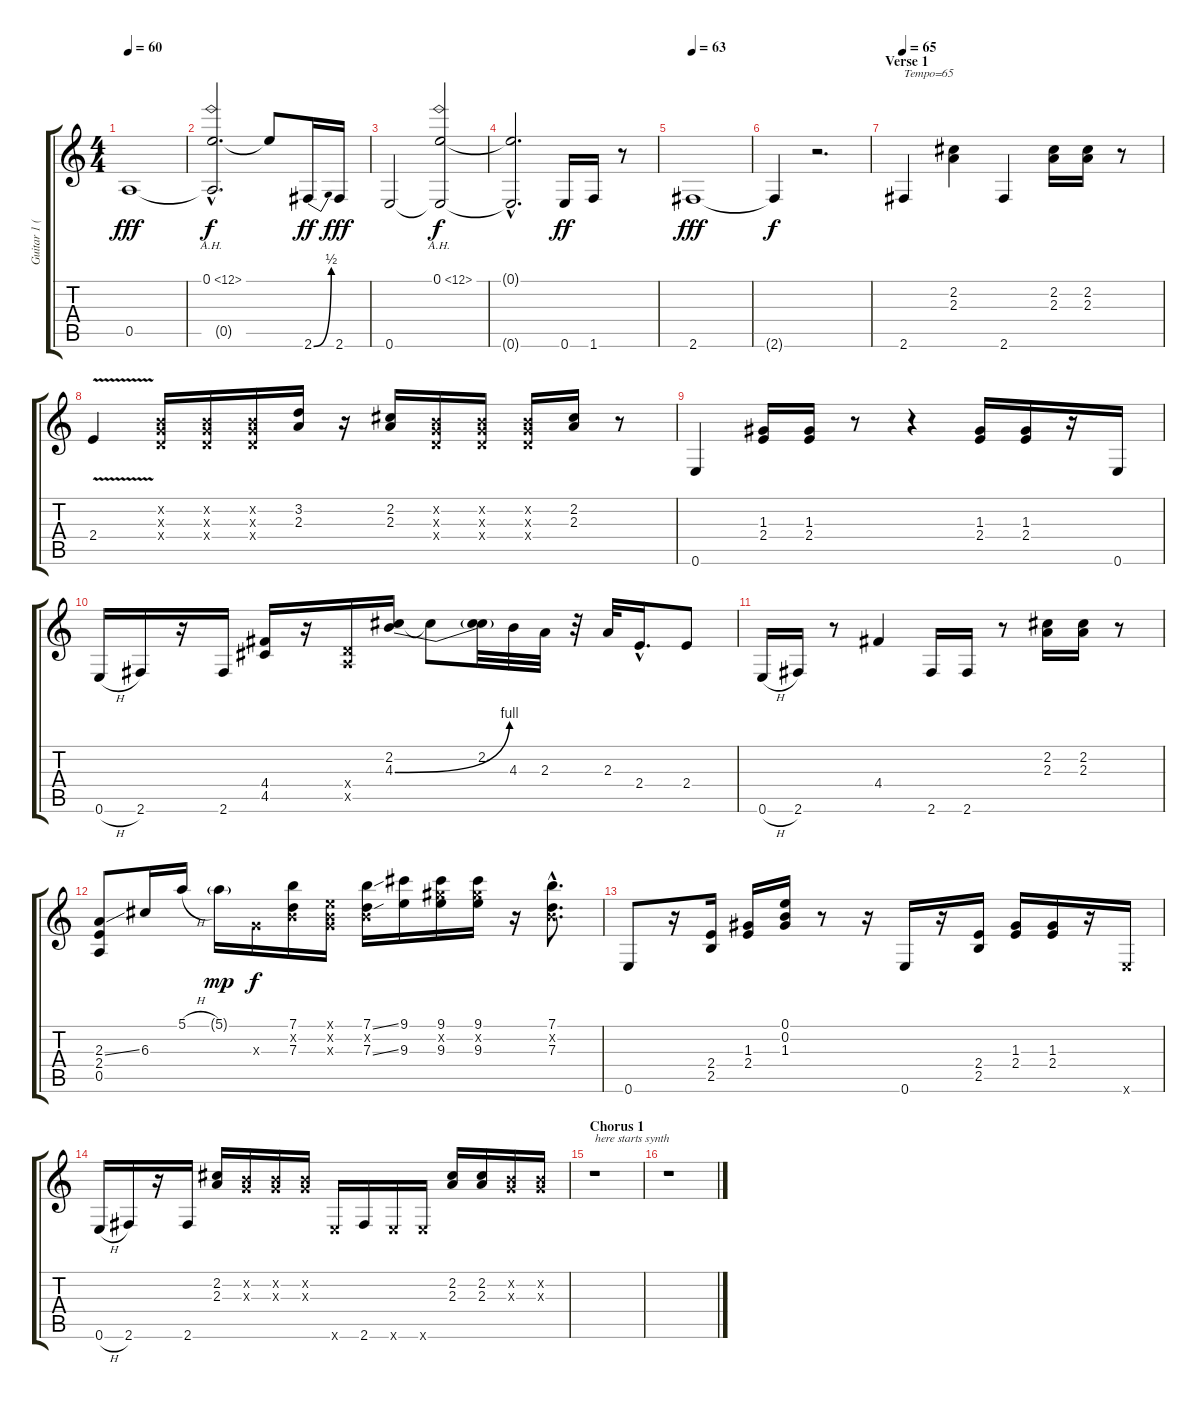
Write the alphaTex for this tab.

\track ("Guitar 1 (David) / Clocks C" "Guitar 1 (") {instrument electricguitarclean}
\staff {score tabs}
\tuning (E4 B3 G3 D3 A2 E2) {hide}
\ts (4 4)
\tempo 60
\clef g2
\ks c
0.5.1{dy fff} |
(0.1{ah 12 hac} 0.5{hac t}).2{d dy f} 0.1{t}.8 2.6{be (bend 0 0 60 2)}.16{dy ff} 2.6.16{dy fff} |
0.6.2 (0.1{ah 12} 0.6{t}).2{dy f} |
(0.1{hac t} 0.6{hac t}).2{d} 0.6.16{dy ff} 1.6.16 r.8 |
\tempo 63
2.6.1{dy fff} |
2.6{t}.4{dy f} r.2{d} |
\section ("" "Verse 1")
\tempo 65
2.6.4{txt "Tempo=65"} (2.2 2.3).4 2.6.4 (2.2 2.3).16 (2.2 2.3).16 r.8 |
2.4{v}.4 (0.2{x} 0.3{x} 0.4{x}).16 (0.2{x} 0.3{x} 0.4{x}).16 (0.2{x} 0.3{x} 0.4{x}).16 (3.2 2.3).16 r.16 (2.2 2.3).16 (0.2{x} 0.3{x} 0.4{x}).16 (0.2{x} 0.3{x} 0.4{x}).16 (0.2{x} 0.3{x} 0.4{x}).16 (2.2 2.3).16 r.8 |
0.6.4 (1.3 2.4).16{instrument electricguitarmuted} (1.3 2.4).16 r.8 r.4 (1.3 2.4).16 (1.3 2.4).16 r.16 0.6.16{instrument electricguitarclean} |
0.6{h}.16 2.6.16 r.16 2.6.16 (4.4 4.5).16 r.16 (0.4{x} 0.5{x}).16 (2.2 4.3{be (bend 0 0 60 4)}).16 2.2{t}.8 (2.2 4.3{t}).32 4.3.32 2.3.32 r.32 2.3.32 2.4{hac}.16{d} 2.4.8 |
0.6{h}.16 2.6.16 r.8 4.4.4 2.6.16 2.6.16 r.8 (2.2 2.3).16 (2.2 2.3).16 r.8 |
(2.3{ss} 2.4 0.5).8 6.3.16 5.1{h}.16 5.1{g}.16{dy mp} 0.3{x}.16{dy f} (7.1 0.2{x} 7.3).16 (0.1{x} 0.2{x} 0.3{x}).16 (7.1{ss} 0.2{x} 7.3{ss}).16 (9.1 9.3).16 (9.1 9.2{x} 9.3).16 (9.1 9.2{x} 9.3).16 r.16 (7.1{hac} 0.2{hac x} 7.3{hac}).8{d} |
0.6.8{instrument electricguitarmuted} r.16 (2.4 2.5).16 (1.3 2.4).16 (0.1 0.2 1.3).16 r.8 r.16 0.6.16 r.16 (2.4 2.5).16 (1.3 2.4).16 (1.3 2.4).16 r.16 0.6{x}.16 |
0.6{h}.16 2.6.16 r.16 2.6.16 (2.2 2.3).16 (0.2{x} 0.3{x}).16 (0.2{x} 0.3{x}).16 (0.2{x} 0.3{x}).16 0.6{x}.16 2.6.16 0.6{x}.16 0.6{x}.16 (2.2 2.3).16 (2.2 2.3).16 (0.2{x} 0.3{x}).16 (0.2{x} 0.3{x}).16 |
\section ("" "Chorus 1")
r.1{txt "here starts synth" instrument electricguitarclean} |
r.1
